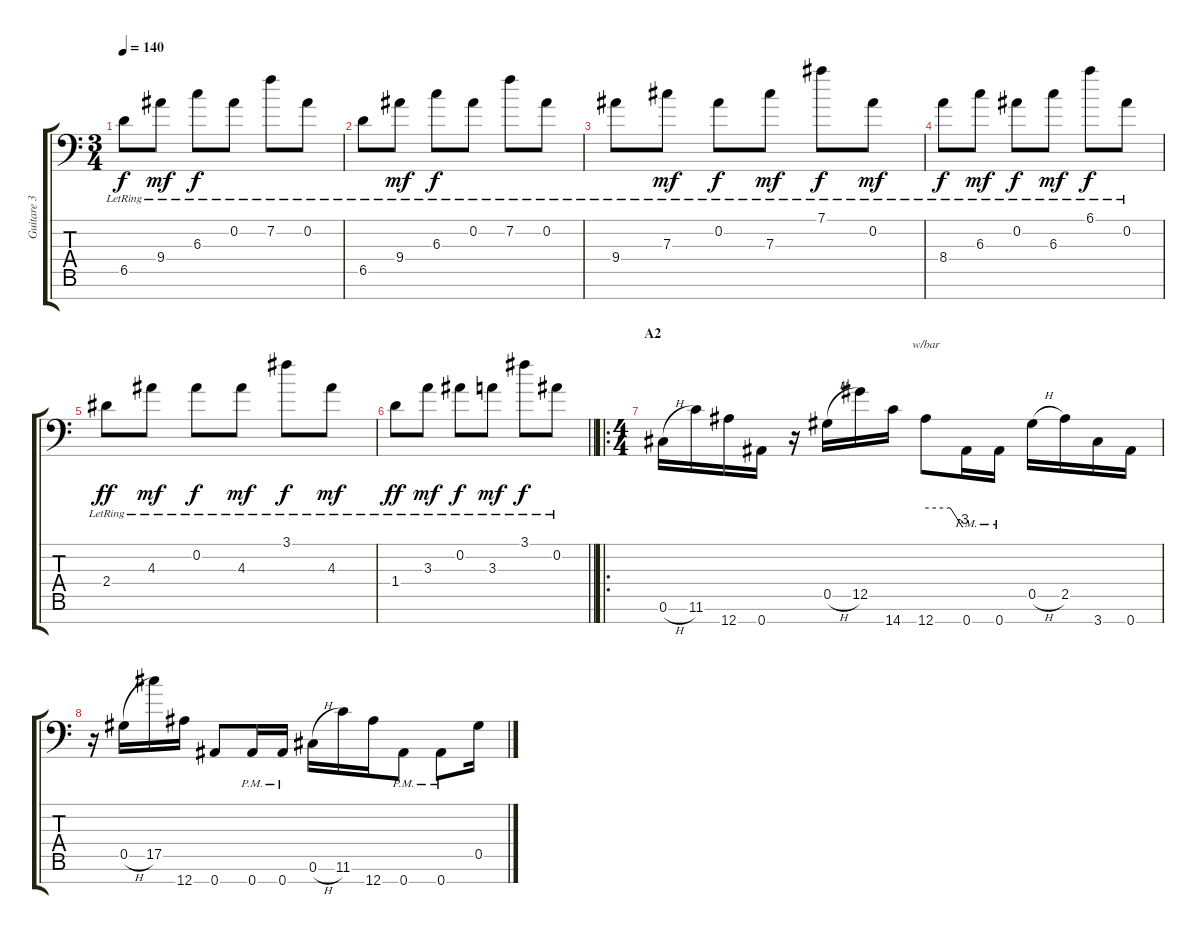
\track ("Guitare 3 (Jake)" "Guitare 3 ") {instrument distortionguitar}
\staff {score tabs}
\tuning (Eb4 Bb3 Gb3 Db3 Ab2 Db2 Bb1) {hide}
\ts (3 4)
\tempo 140
\clef f4
\ks c
6.5{lr}.8{dy f} 9.4{lr}.8{dy mf} 6.3{lr}.8{dy f} 0.2{lr}.8 7.2{lr}.8 0.2{lr}.8 |
6.5{lr}.8 9.4{lr}.8{dy mf} 6.3{lr}.8{dy f} 0.2{lr}.8 7.2{lr}.8 0.2{lr}.8 |
9.4{lr}.8{volume 13 balance 14 instrument electricguitarjazz} 7.3{lr}.8{dy mf} 0.2{lr}.8{dy f} 7.3{lr}.8{dy mf} 7.1{lr}.8{dy f} 0.2{lr}.8{dy mf} |
8.4{lr}.8{dy f} 6.3{lr}.8{dy mf} 0.2{lr}.8{dy f} 6.3{lr}.8{dy mf} 6.1{lr}.8{dy f} 0.2{lr}.8 |
2.4{lr}.8{dy ff} 4.3{lr}.8{dy mf} 0.2{lr}.8{dy f} 4.3{lr}.8{dy mf} 3.1{lr}.8{dy f} 4.3{lr}.8{dy mf} |
\barLineRight lightlight
1.4{lr}.8{dy ff} 3.3{lr}.8{dy mf} 0.2{lr}.8{dy f} 3.3{lr}.8{dy mf} 3.1{lr}.8{dy f} 0.2{lr}.8 |
\ro
\ts (4 4)
\section ("" "A2")
0.6{h}.16{volume 13 balance 14 instrument distortionguitar} 11.6.16 12.7.16 0.7.16 r.16 0.5{h}.16 12.5.16 14.7.16 12.7.8{tbe (custom default 0 0 40 0 60 -12)} 0.7{pm}.16 0.7{pm}.16 0.5{h}.16 2.5.16 3.7.16 0.7.16 |
r.16 0.5{h}.16 17.5.16 12.7.16 0.7.8 0.7{pm}.16 0.7{pm}.16 0.6{h}.16 11.6.16 12.7.16 0.7{pm}.8 0.7{pm}.8 0.5{h}.16
